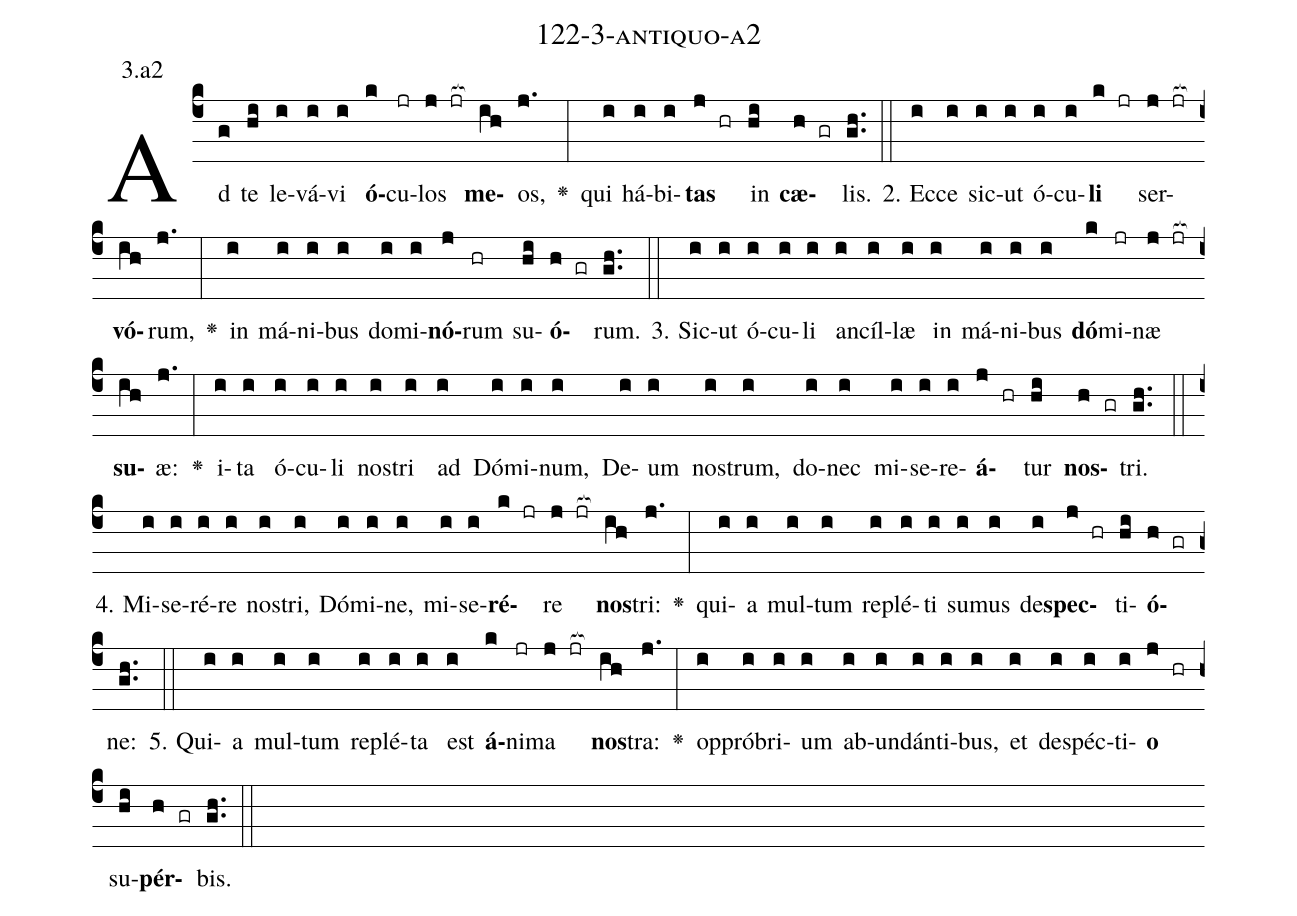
name: 122-3-antiquo-a2;
annotation: 3.a2;
%%
(c4)Ad(g) te(hi) le(i)vá(i)vi(i) <b>ó</b>(k)cu(jr)los(j jr[ocb:1{]) <b>me</b>(ih[ocb:0}])os,(j.) <v>\greheightstar</v>(:) qui(i) há(i)bi(i)<b>tas</b>(j hr) in(hi) <b>cæ</b>(h gr)lis.(gh..) (::)
2. Ec(i)ce(i) sic(i)ut(i) ó(i)cu(i)<b>li</b>(k jr) ser(j jr[ocb:1{])<b>vó</b>(ih[ocb:0}])rum,(j.) <v>\greheightstar</v>(:) in(i) má(i)ni(i)bus(i) do(i)mi(i)<b>nó</b>(j)rum(hr) su(hi)<b>ó</b>(h gr)rum.(gh..) (::)
3. Sic(i)ut(i) ó(i)cu(i)li(i) an(i)cíl(i)læ(i) in(i) má(i)ni(i)bus(i) <b>dó</b>(k)mi(jr)næ(j jr[ocb:1{]) <b>su</b>(ih[ocb:0}])æ:(j.) <v>\greheightstar</v>(:) i(i)ta(i) ó(i)cu(i)li(i) nos(i)tri(i) ad(i) Dó(i)mi(i)num,(i) De(i)um(i) nos(i)trum,(i) do(i)nec(i) mi(i)se(i)re(i)<b>á</b>(j hr)tur(hi) <b>nos</b>(h gr)tri.(gh..) (::)
4. Mi(i)se(i)ré(i)re(i) nos(i)tri,(i) Dó(i)mi(i)ne,(i) mi(i)se(i)<b>ré</b>(k jr)re(j jr[ocb:1{]) <b>nos</b>(ih[ocb:0}])tri:(j.) <v>\greheightstar</v>(:) qui(i)a(i) mul(i)tum(i) re(i)plé(i)ti(i) su(i)mus(i) de(i)<b>spec</b>(j hr)ti(hi)<b>ó</b>(h gr)ne:(gh..) (::)
5. Qui(i)a(i) mul(i)tum(i) re(i)plé(i)ta(i) est(i) <b>á</b>(k)ni(jr)ma(j jr[ocb:1{]) <b>nos</b>(ih[ocb:0}])tra:(j.) <v>\greheightstar</v>(:) op(i)pró(i)bri(i)um(i) ab(i)un(i)dán(i)ti(i)bus,(i) et(i) de(i)spéc(i)ti(i)<b>o</b>(j hr) su(hi)<b>pér</b>(h gr)bis.(gh..) (::)
